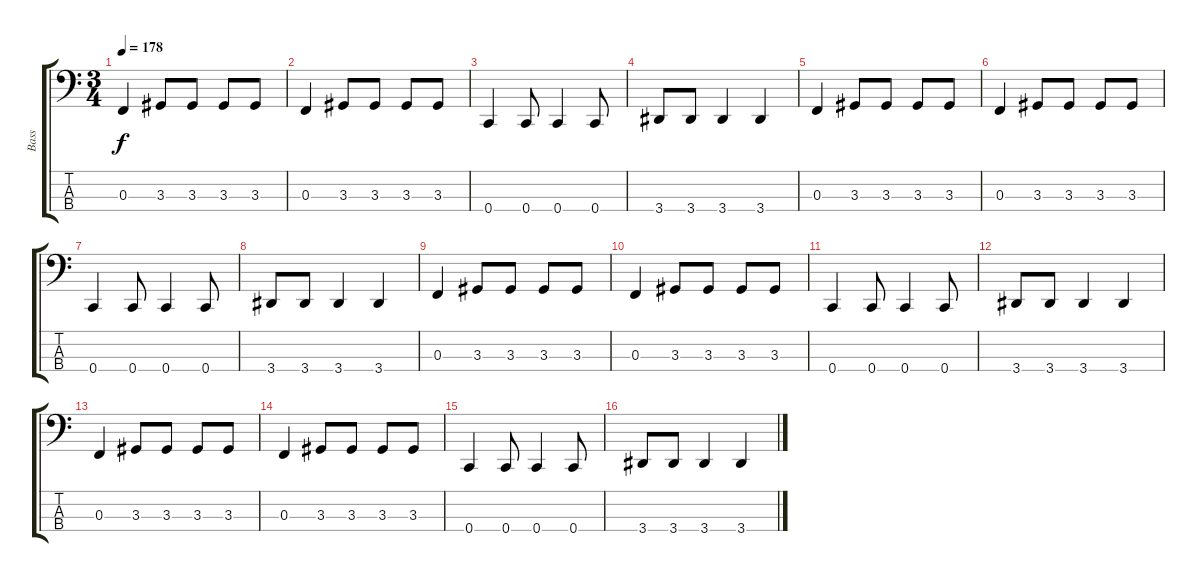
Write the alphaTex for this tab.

\track ("Bass" "Bass") {instrument slapbass1}
\staff {score tabs}
\tuning (Eb2 Bb1 F1 C1) {hide}
\ts (3 4)
\tempo 178
\clef f4
\ks c
0.3.4{dy f} 3.3.8 3.3.8 3.3.8 3.3.8 |
0.3.4 3.3.8 3.3.8 3.3.8 3.3.8 |
0.4.4 0.4.8 0.4.4 0.4.8 |
3.4.8 3.4.8 3.4.4 3.4.4 |
0.3.4 3.3.8 3.3.8 3.3.8 3.3.8 |
0.3.4 3.3.8 3.3.8 3.3.8 3.3.8 |
0.4.4 0.4.8 0.4.4 0.4.8 |
3.4.8 3.4.8 3.4.4 3.4.4 |
0.3.4 3.3.8 3.3.8 3.3.8 3.3.8 |
0.3.4 3.3.8 3.3.8 3.3.8 3.3.8 |
0.4.4 0.4.8 0.4.4 0.4.8 |
3.4.8 3.4.8 3.4.4 3.4.4 |
0.3.4 3.3.8 3.3.8 3.3.8 3.3.8 |
0.3.4 3.3.8 3.3.8 3.3.8 3.3.8 |
0.4.4 0.4.8 0.4.4 0.4.8 |
3.4.8 3.4.8 3.4.4 3.4.4
